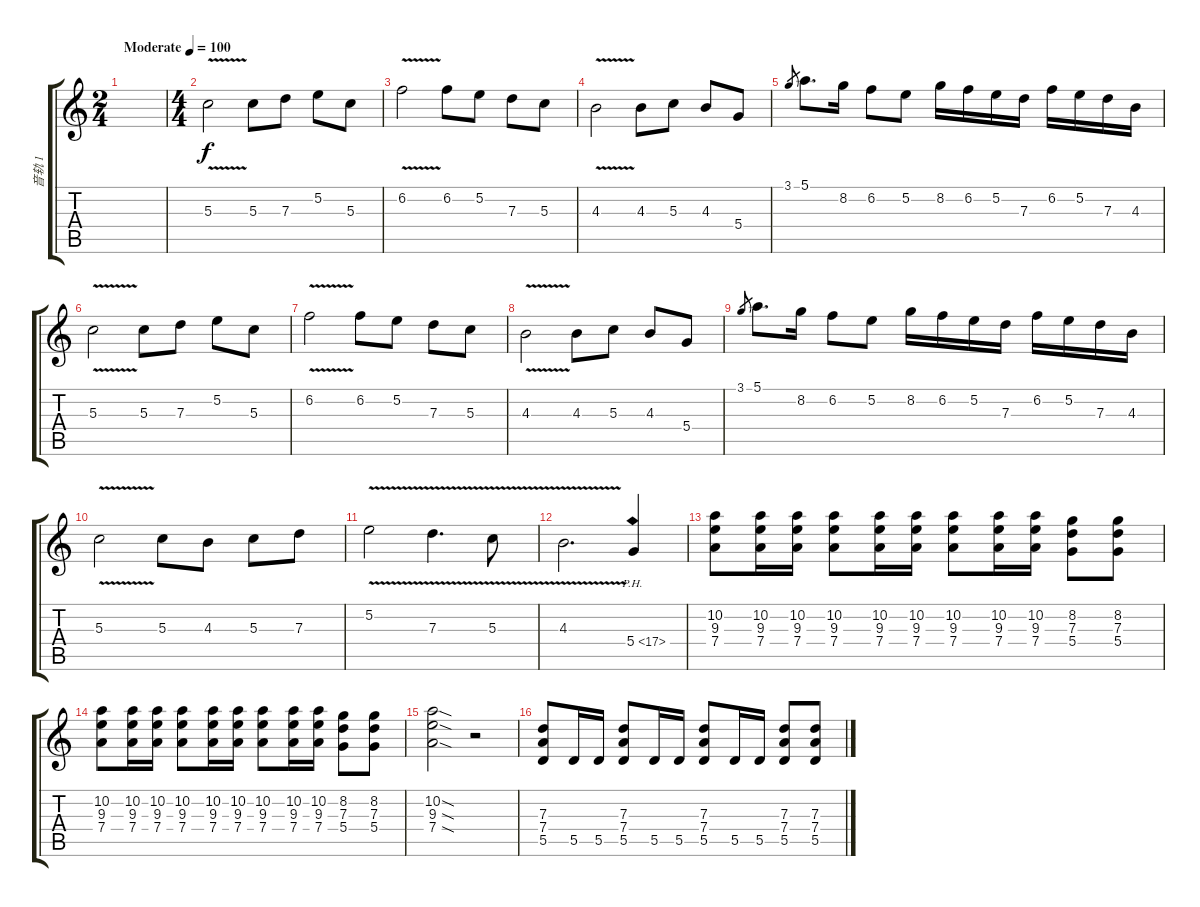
\track ("音轨 1" "音轨 1") {instrument overdrivenguitar}
\staff {score tabs}
\tuning (E4 B3 G3 D3 A2 E2) {hide}
\ts (2 4)
\tempo (100 "Moderate")
\clef g2
\ks c
|
\ts (4 4)
5.3{v}.2 5.3.8 7.3.8 5.2.8 5.3.8 |
6.2{v}.2 6.2.8 5.2.8 7.3.8 5.3.8 |
4.3{v}.2 4.3.8 5.3.8{txt ""} 4.3.8 5.4.8 |
3.1.8{gr} 5.1.8{d} 8.2.16 6.2.8 5.2.8 8.2.16 6.2.16 5.2.16 7.3.16 6.2.16 5.2.16 7.3.16 4.3.16 |
5.3{v}.2 5.3.8 7.3.8 5.2.8 5.3.8 |
6.2{v}.2 6.2.8 5.2.8 7.3.8 5.3.8 |
4.3{v}.2 4.3.8 5.3.8 4.3.8 5.4.8 |
3.1.8{gr} 5.1.8{d} 8.2.16 6.2.8 5.2.8 8.2.16 6.2.16 5.2.16 7.3.16 6.2.16 5.2.16 7.3.16 4.3.16 |
5.3{v}.2 5.3.8 4.3.8 5.3.8 7.3.8 |
5.2{v}.2 7.3{v}.4{d} 5.3{v}.8 |
4.3{v}.2{d} 5.4{ph 12}.4 |
(10.2 9.3 7.4).8 (10.2 9.3 7.4).16 (10.2 9.3 7.4).16 (10.2 9.3 7.4).8 (10.2 9.3 7.4).16 (10.2 9.3 7.4).16 (10.2 9.3 7.4).8 (10.2 9.3 7.4).16 (10.2 9.3 7.4).16 (8.2 7.3 5.4).8 (8.2 7.3 5.4).8 |
(10.2 9.3 7.4).8 (10.2 9.3 7.4).16 (10.2 9.3 7.4).16 (10.2 9.3 7.4).8 (10.2 9.3 7.4).16 (10.2 9.3 7.4).16 (10.2 9.3 7.4).8 (10.2 9.3 7.4).16 (10.2 9.3 7.4).16 (8.2 7.3 5.4).8 (8.2 7.3 5.4).8 |
(10.2{sod} 9.3{sod} 7.4{sod}).2 r.2 |
(7.3 7.4 5.5).8 5.5.16 5.5.16 (7.3 7.4 5.5).8 5.5.16 5.5.16 (7.3 7.4 5.5).8 5.5.16 5.5.16 (7.3 7.4 5.5).8 (7.3 7.4 5.5).8
